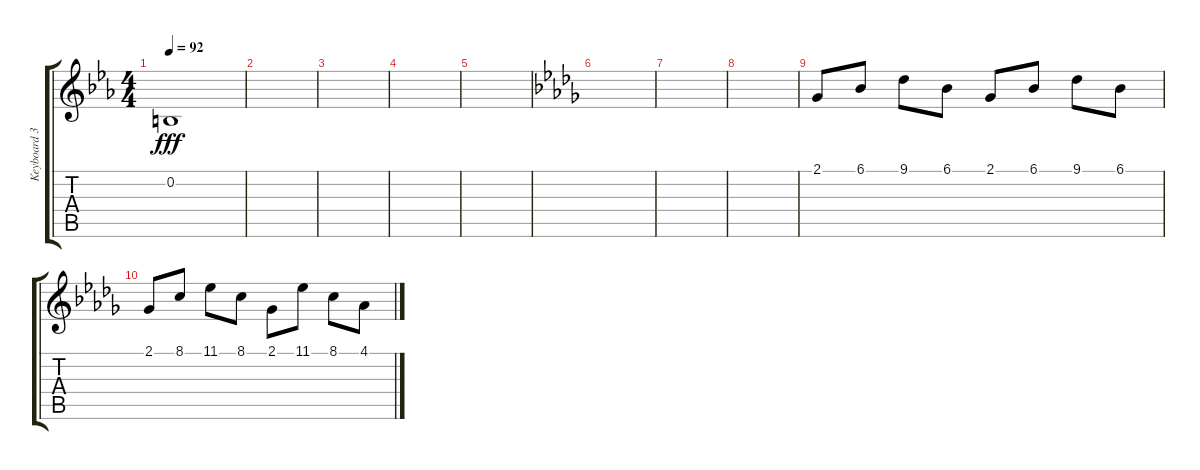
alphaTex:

\track ("Keyboard 3-2" "Keyboard 3") {instrument synthstrings1}
\staff {score tabs}
\tuning (E4 B3 G3 D3 A2 E2) {hide}
\ts (4 4)
\tempo 92
\clef g2
\ks eb
0.2.1{dy fff} |
|
|
|
|
\ks db
|
|
|
2.1.8 6.1.8 9.1.8 6.1.8 2.1.8 6.1.8 9.1.8 6.1.8 |
2.1.8 8.1.8 11.1.8 8.1.8 2.1.8 11.1.8 8.1.8 4.1.8
